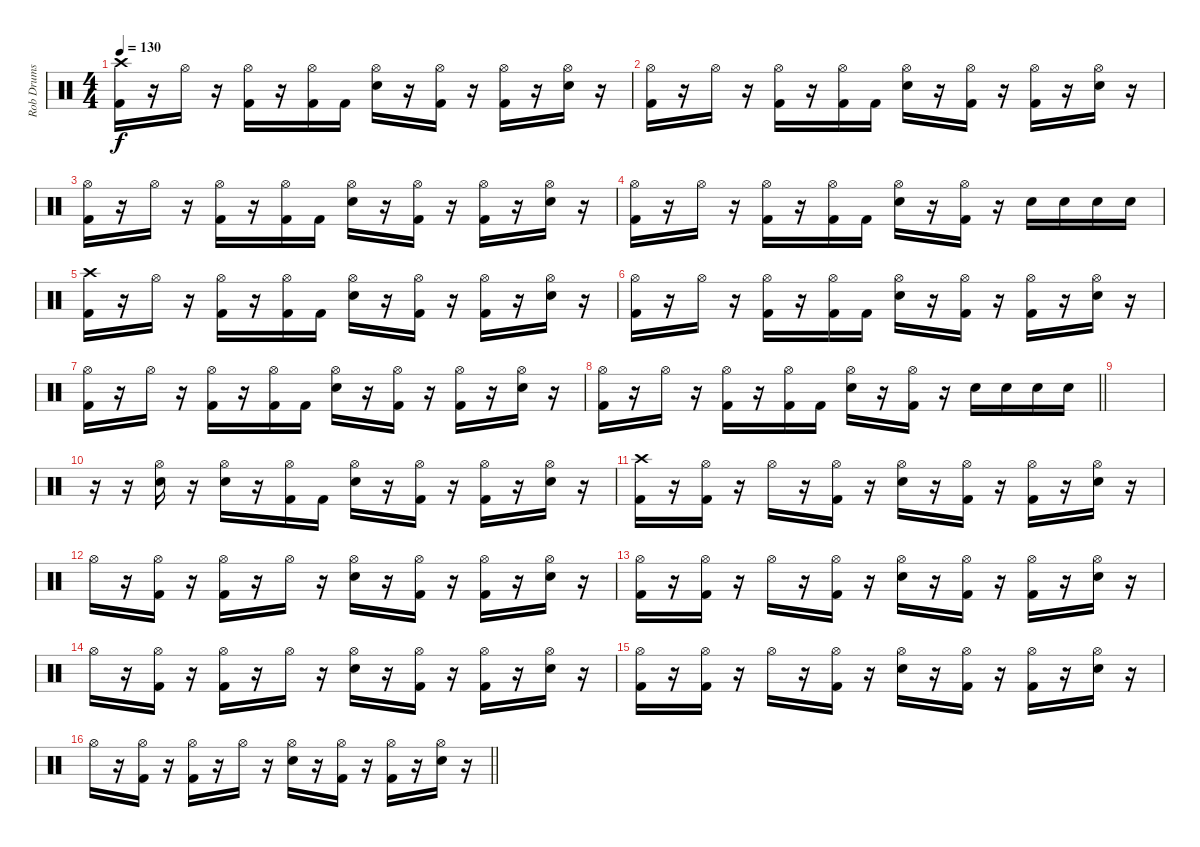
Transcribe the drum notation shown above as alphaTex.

\track ("Rob Drums" "Rob Drums") {instrument percussion}
\staff {score}
\articulation defaults
\ts (4 4)
\tempo 130
\clef neutral
\ks c
("Crash high (hit)" "Kick (hit) 2").16{dy f} r.16 "Hi-Hat (open)".16 r.16 ("Hi-Hat (open)" "Kick (hit) 2").16 r.16 ("Hi-Hat (open)" "Kick (hit) 2").16 "Kick (hit) 2".16 ("Hi-Hat (open)" "Electric Snare (hit)").16 r.16 ("Hi-Hat (open)" "Kick (hit) 2").16 r.16 ("Hi-Hat (open)" "Kick (hit) 2").16 r.16 ("Hi-Hat (open)" "Electric Snare (hit)").16 r.16 |
("Hi-Hat (open)" "Kick (hit) 2").16 r.16 "Hi-Hat (open)".16 r.16 ("Hi-Hat (open)" "Kick (hit) 2").16 r.16 ("Hi-Hat (open)" "Kick (hit) 2").16 "Kick (hit) 2".16 ("Hi-Hat (open)" "Electric Snare (hit)").16 r.16 ("Hi-Hat (open)" "Kick (hit) 2").16 r.16 ("Hi-Hat (open)" "Kick (hit) 2").16 r.16 ("Hi-Hat (open)" "Electric Snare (hit)").16 r.16 |
("Hi-Hat (open)" "Kick (hit) 2").16 r.16 "Hi-Hat (open)".16 r.16 ("Hi-Hat (open)" "Kick (hit) 2").16 r.16 ("Hi-Hat (open)" "Kick (hit) 2").16 "Kick (hit) 2".16 ("Hi-Hat (open)" "Electric Snare (hit)").16 r.16 ("Hi-Hat (open)" "Kick (hit) 2").16 r.16 ("Hi-Hat (open)" "Kick (hit) 2").16 r.16 ("Hi-Hat (open)" "Electric Snare (hit)").16 r.16 |
("Hi-Hat (open)" "Kick (hit) 2").16 r.16 "Hi-Hat (open)".16 r.16 ("Hi-Hat (open)" "Kick (hit) 2").16 r.16 ("Hi-Hat (open)" "Kick (hit) 2").16 "Kick (hit) 2".16 ("Hi-Hat (open)" "Electric Snare (hit)").16 r.16 ("Hi-Hat (open)" "Kick (hit) 2").16 r.16 "Electric Snare (hit)".16 "Electric Snare (hit)".16 "Electric Snare (hit)".16 "Electric Snare (hit)".16 |
("Crash high (hit)" "Kick (hit) 2").16 r.16 "Hi-Hat (open)".16 r.16 ("Hi-Hat (open)" "Kick (hit) 2").16 r.16 ("Hi-Hat (open)" "Kick (hit) 2").16 "Kick (hit) 2".16 ("Hi-Hat (open)" "Electric Snare (hit)").16 r.16 ("Hi-Hat (open)" "Kick (hit) 2").16 r.16 ("Hi-Hat (open)" "Kick (hit) 2").16 r.16 ("Hi-Hat (open)" "Electric Snare (hit)").16 r.16 |
("Hi-Hat (open)" "Kick (hit) 2").16 r.16 "Hi-Hat (open)".16 r.16 ("Hi-Hat (open)" "Kick (hit) 2").16 r.16 ("Hi-Hat (open)" "Kick (hit) 2").16 "Kick (hit) 2".16 ("Hi-Hat (open)" "Electric Snare (hit)").16 r.16 ("Hi-Hat (open)" "Kick (hit) 2").16 r.16 ("Hi-Hat (open)" "Kick (hit) 2").16 r.16 ("Hi-Hat (open)" "Electric Snare (hit)").16 r.16 |
("Hi-Hat (open)" "Kick (hit) 2").16 r.16 "Hi-Hat (open)".16 r.16 ("Hi-Hat (open)" "Kick (hit) 2").16 r.16 ("Hi-Hat (open)" "Kick (hit) 2").16 "Kick (hit) 2".16 ("Hi-Hat (open)" "Electric Snare (hit)").16 r.16 ("Hi-Hat (open)" "Kick (hit) 2").16 r.16 ("Hi-Hat (open)" "Kick (hit) 2").16 r.16 ("Hi-Hat (open)" "Electric Snare (hit)").16 r.16 |
\barLineRight lightlight
("Hi-Hat (open)" "Kick (hit) 2").16 r.16 "Hi-Hat (open)".16 r.16 ("Hi-Hat (open)" "Kick (hit) 2").16 r.16 ("Hi-Hat (open)" "Kick (hit) 2").16 "Kick (hit) 2".16 ("Hi-Hat (open)" "Electric Snare (hit)").16 r.16 ("Hi-Hat (open)" "Kick (hit) 2").16 r.16 "Electric Snare (hit)".16 "Electric Snare (hit)".16 "Electric Snare (hit)".16 "Electric Snare (hit)".16 |
|
r.16 r.16 ("Hi-Hat (open)" "Electric Snare (hit)").16 r.16 ("Hi-Hat (open)" "Electric Snare (hit)").16 r.16 ("Hi-Hat (open)" "Kick (hit) 2").16 "Kick (hit) 2".16 ("Hi-Hat (open)" "Electric Snare (hit)").16 r.16 ("Hi-Hat (open)" "Kick (hit) 2").16 r.16 ("Hi-Hat (open)" "Kick (hit) 2").16 r.16 ("Hi-Hat (open)" "Electric Snare (hit)").16 r.16 |
("Crash high (hit)" "Kick (hit) 2").16 r.16 ("Hi-Hat (open)" "Kick (hit) 2").16 r.16 "Hi-Hat (open)".16 r.16 ("Hi-Hat (open)" "Kick (hit) 2").16 r.16 ("Hi-Hat (open)" "Electric Snare (hit)").16 r.16 ("Hi-Hat (open)" "Kick (hit) 2").16 r.16 ("Hi-Hat (open)" "Kick (hit) 2").16 r.16 ("Hi-Hat (open)" "Electric Snare (hit)").16 r.16 |
"Hi-Hat (open)".16 r.16 ("Hi-Hat (open)" "Kick (hit) 2").16 r.16 ("Hi-Hat (open)" "Kick (hit) 2").16 r.16 "Hi-Hat (open)".16 r.16 ("Hi-Hat (open)" "Electric Snare (hit)").16 r.16 ("Hi-Hat (open)" "Kick (hit) 2").16 r.16 ("Hi-Hat (open)" "Kick (hit) 2").16 r.16 ("Hi-Hat (open)" "Electric Snare (hit)").16 r.16 |
("Hi-Hat (open)" "Kick (hit) 2").16 r.16 ("Hi-Hat (open)" "Kick (hit) 2").16 r.16 "Hi-Hat (open)".16 r.16 ("Hi-Hat (open)" "Kick (hit) 2").16 r.16 ("Hi-Hat (open)" "Electric Snare (hit)").16 r.16 ("Hi-Hat (open)" "Kick (hit) 2").16 r.16 ("Hi-Hat (open)" "Kick (hit) 2").16 r.16 ("Hi-Hat (open)" "Electric Snare (hit)").16 r.16 |
"Hi-Hat (open)".16 r.16 ("Hi-Hat (open)" "Kick (hit) 2").16 r.16 ("Hi-Hat (open)" "Kick (hit) 2").16 r.16 "Hi-Hat (open)".16 r.16 ("Hi-Hat (open)" "Electric Snare (hit)").16 r.16 ("Hi-Hat (open)" "Kick (hit) 2").16 r.16 ("Hi-Hat (open)" "Kick (hit) 2").16 r.16 ("Hi-Hat (open)" "Electric Snare (hit)").16 r.16 |
("Hi-Hat (open)" "Kick (hit) 2").16 r.16 ("Hi-Hat (open)" "Kick (hit) 2").16 r.16 "Hi-Hat (open)".16 r.16 ("Hi-Hat (open)" "Kick (hit) 2").16 r.16 ("Hi-Hat (open)" "Electric Snare (hit)").16 r.16 ("Hi-Hat (open)" "Kick (hit) 2").16 r.16 ("Hi-Hat (open)" "Kick (hit) 2").16 r.16 ("Hi-Hat (open)" "Electric Snare (hit)").16 r.16 |
\barLineRight lightlight "Hi-Hat (open)".16
r.16 ("Hi-Hat (open)" "Kick (hit) 2").16 r.16 ("Hi-Hat (open)" "Kick (hit) 2").16 r.16 "Hi-Hat (open)".16 r.16 ("Hi-Hat (open)" "Electric Snare (hit)").16 r.16 ("Hi-Hat (open)" "Kick (hit) 2").16 r.16 ("Hi-Hat (open)" "Kick (hit) 2").16 r.16 ("Hi-Hat (open)" "Electric Snare (hit)").16 r.16
